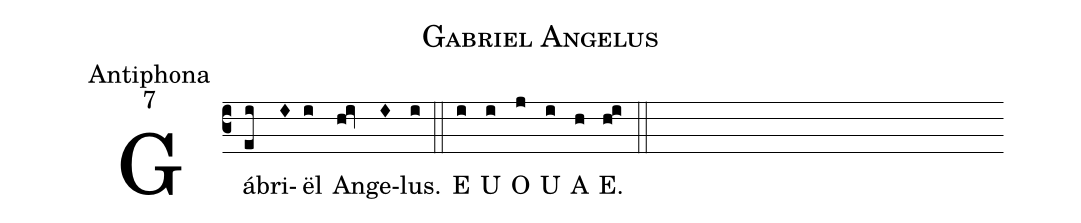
name:Gabriel Angelus;
office-part:Antiphona;
mode:7;
%%
(c3) Gá(ei)bri(I)ël(i) An(h!iv)ge(I)lus.(i) (::) E(i) U(i) O(j) U(i) A(h) E.(h!i) (::)
